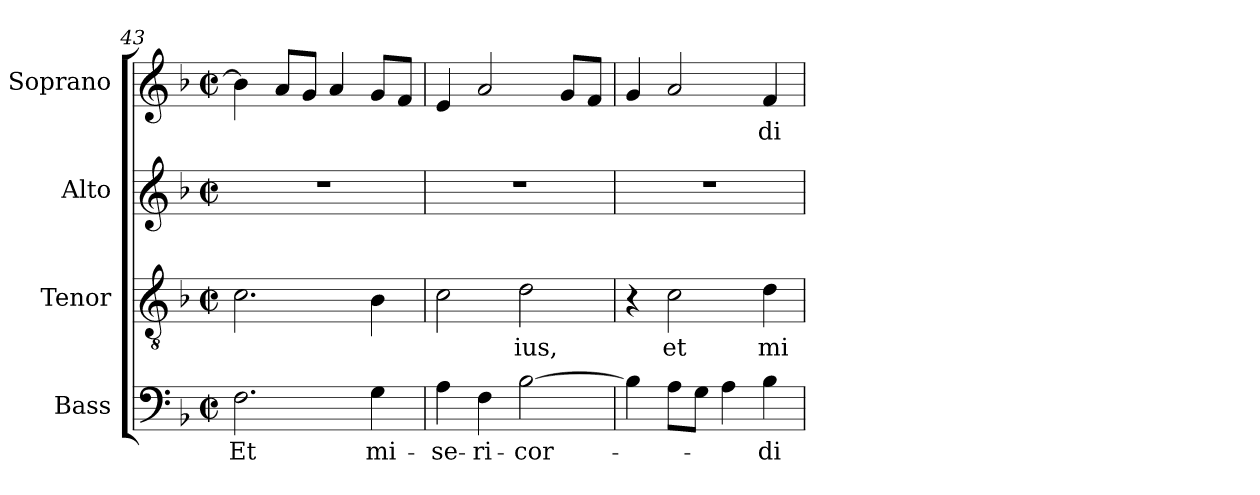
**kern	**text	**kern	**text	**kern	**kern	**text
*part4	*part4	*part3	*part3	*part2	*part1	*part1
*staff4	*staff4	*staff3	*staff3	*staff2	*staff1	*staff1
*I"Bass	*	*I"Tenor	*	*I"Alto	*I"Soprano	*
*I'B	*	*I'T	*	*I'A	*I'S	*
*clefF4	*	*clefGv2	*	*clefG2	*clefG2	*
*k[b-]	*	*k[b-]	*	*k[b-]	*k[b-]	*
*F:	*	*F:	*	*F:	*F:	*
*M2/2	*	*M2/2	*	*M2/2	*M2/2	*
*met(c|)	*	*met(c|)	*	*met(c|)	*met(c|)	*
=43	=43	=43	=43	=43	=43	=43
2.F\	Et	2.c\	.	1r	4b-\]	.
.	.	.	.	.	8a/L	.
.	.	.	.	.	8g/J	.
.	.	.	.	.	4a/	.
4G\	mi-	4B-\	.	.	8g/L	.
.	.	.	.	.	8f/J	.
=44	=44	=44	=44	=44	=44	=44
4A\	-se-	2c\	.	1r	4e/	.
4F\	-ri-	.	.	.	2a/	.
[2B-\	-cor-	2d\	-ius,	.	.	.
.	.	.	.	.	8g/L	.
.	.	.	.	.	8f/J	.
=45	=45	=45	=45	=45	=45	=45
4B-\]	.	4r	.	1r	4g/	.
8A\L	.	2c\	et	.	2a/	.
8G\J	.	.	.	.	.	.
4A\	.	.	.	.	.	.
4B-\	-di-	4d\	mi-	.	4f/	-di-
=	=	=	=	=	=	=
*-	*-	*-	*-	*-	*-	*-
